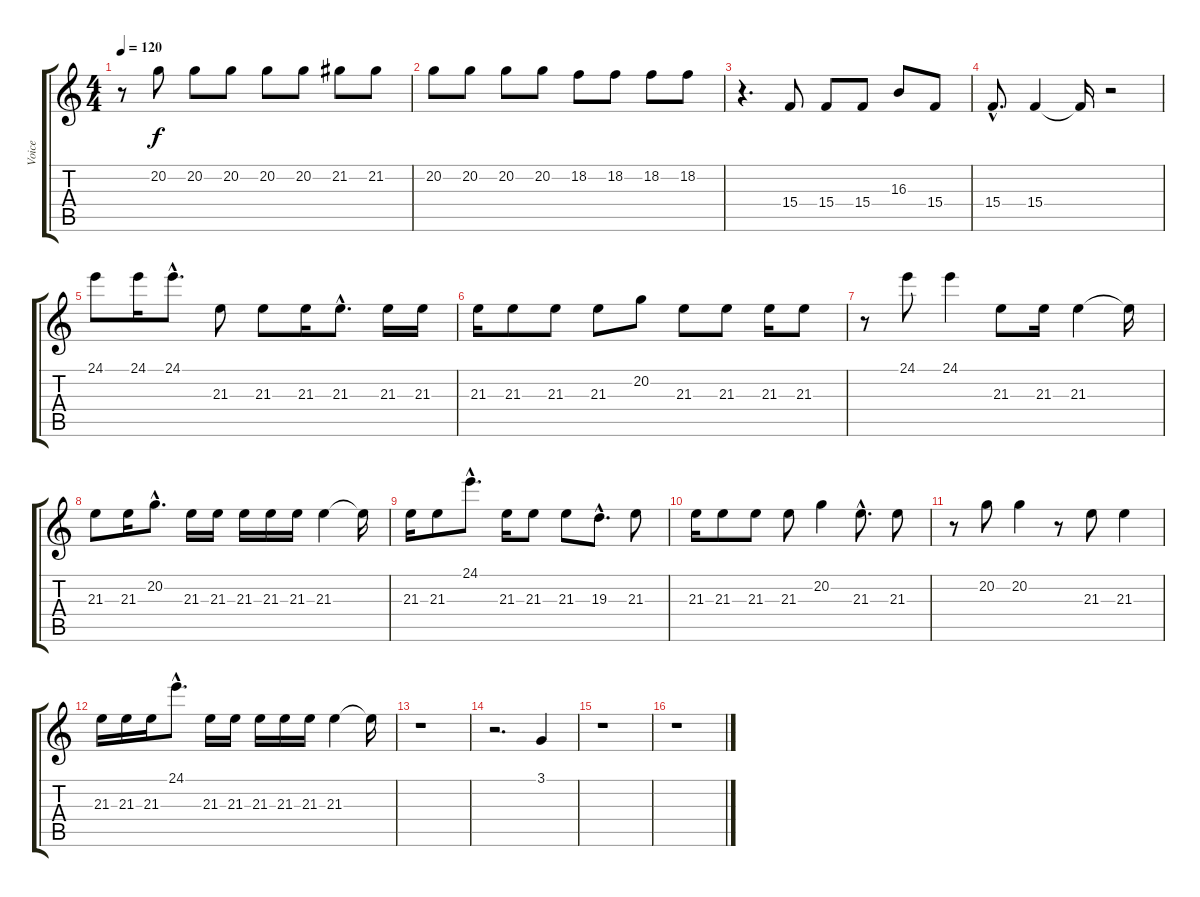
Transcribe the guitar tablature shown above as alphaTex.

\track ("Voice" "Voice") {instrument pad3polysynth}
\staff {score tabs}
\tuning (E4 B3 G3 D3 A2 E2) {hide}
\ts (4 4)
\tempo 120
\clef g2
\ks c
r.8{dy f} 20.2.8 20.2.8 20.2.8 20.2.8 20.2.8 21.2.8 21.2.8 |
20.2.8 20.2.8 20.2.8 20.2.8 18.2.8 18.2.8 18.2.8 18.2.8 |
r.4{d} 15.4.8{instrument lead6voice} 15.4.8 15.4.8 16.3.8 15.4.8 |
15.4{hac}.8{d} 15.4.4 15.4{t}.16 r.2 |
24.1.8{instrument pad3polysynth} 24.1.16 24.1{hac}.8{d} 21.3.8 21.3.8 21.3.16 21.3{hac}.8{d} 21.3.16 21.3.16 |
21.3.16 21.3.8 21.3.8 21.3.8 20.2.8 21.3.8 21.3.8 21.3.16 21.3.8 |
r.8 24.1.8 24.1.4 21.3.8 21.3.16 21.3.4 21.3{t}.16 |
21.3.8 21.3.16 20.2{hac}.8{d} 21.3.16 21.3.16 21.3.16 21.3.16 21.3.16 21.3.4 21.3{t}.16 |
21.3.16 21.3.8 24.1{hac}.8{d} 21.3.16 21.3.8 21.3.8 19.3{hac}.8{d} 21.3.8 |
21.3.16 21.3.8 21.3.8 21.3.8 20.2.4 21.3{hac}.8{d} 21.3.8 |
r.8 20.2.8 20.2.4 r.8 21.3.8 21.3.4 |
21.3.16 21.3.16 21.3.16 24.1{hac}.8{d} 21.3.16 21.3.16 21.3.16 21.3.16 21.3.16 21.3.4 21.3{t}.16 |
r.1 |
r.2{d} 3.1.4{instrument lead6voice} |
r.1 |
r.1
